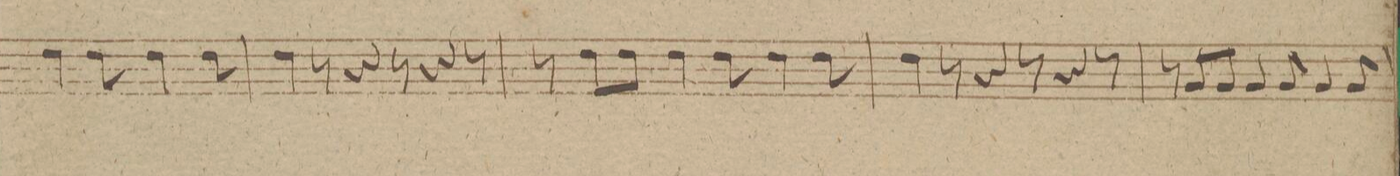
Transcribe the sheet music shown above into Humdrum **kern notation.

**kern	**dynam
*I"Clarino 2do in E.	*
*clefG2	*
*k[f#c#g#d#]	*
*M9/8	*
4ff#\	.
8ff#\	.
4ff#\	.
8ff#\	.
=77	=77
4ff#\	.
8r	.
4r	.
8r	.
4r	.
8r	.
=78	=78
8r	.
8ff#\L	.
8ff#\J	.
4ff#\	.
8ff#\	.
4ff#\	.
8ff#\	.
=79	=79
4ff#\	.
8r	.
4r	.
8r	.
4r	.
8r	.
=80	=80
8r	.
8b/L	.
8b/J	.
4b/	.
8b/	.
4b/	.
8b/	.
=81	=81
*-	*-
